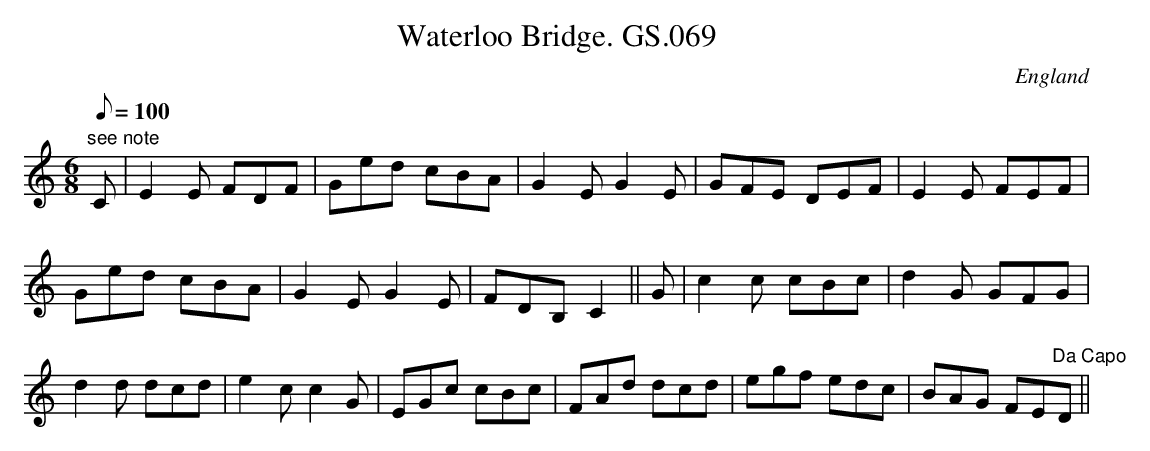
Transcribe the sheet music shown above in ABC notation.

X:1
T:Waterloo Bridge. GS.069
M:6/8
L:1/8
Q:100
O:England
K:C major
"see note"C | E2 E FDF | Ged cBA | G2 E G2 E | GFE DEF | E2 E FEF |! Ged
 cBA | G2E
G2E | FDB, C2 ||
G | c2c cBc | d2 G GFG |! d2 d dcd | e2 c c2G | EGc cBc | FAd dcd |  egf
 edc | BAG FE"Da Capo"D ||
